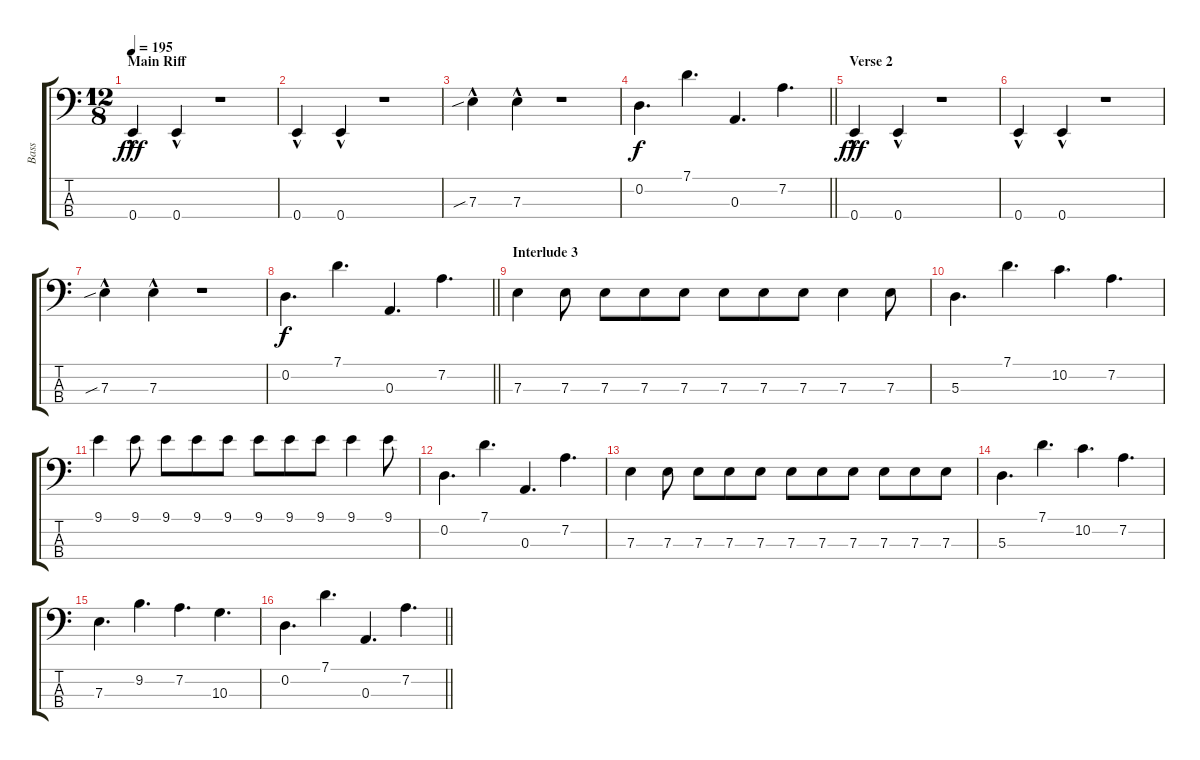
\track ("Bass" "Bass") {instrument electricbasspick}
\staff {score tabs}
\tuning (G2 D2 A1 E1) {hide}
\ts (12 8)
\section ("" "Main Riff")
\tempo 195
\clef f4
\ks c
0.4{hac}.4{dy fff} 0.4{hac}.4 r.1 |
0.4{hac}.4 0.4{hac}.4 r.1 |
7.3{sib hac}.4 7.3{hac}.4 r.1 |
\barLineRight lightlight
0.2.4{d dy f} 7.1.4{d} 0.3.4{d} 7.2.4{d} |
\section ("" "Verse 2")
0.4{hac}.4{dy fff} 0.4{hac}.4 r.1 |
0.4{hac}.4 0.4{hac}.4 r.1 |
7.3{sib hac}.4 7.3{hac}.4 r.1 |
\barLineRight lightlight
0.2.4{d dy f} 7.1.4{d} 0.3.4{d} 7.2.4{d} |
\section ("" "Interlude 3")
7.3.4 7.3.8 7.3.8 7.3.8 7.3.8 7.3.8 7.3.8 7.3.8 7.3.4 7.3.8 |
5.3.4{d} 7.1.4{d} 10.2.4{d} 7.2.4{d} |
9.1.4 9.1.8 9.1.8 9.1.8 9.1.8 9.1.8 9.1.8 9.1.8 9.1.4 9.1.8 |
0.2.4{d} 7.1.4{d} 0.3.4{d} 7.2.4{d} |
7.3.4 7.3.8 7.3.8 7.3.8 7.3.8 7.3.8 7.3.8 7.3.8 7.3.8 7.3.8 7.3.8 |
5.3.4{d} 7.1.4{d} 10.2.4{d} 7.2.4{d} |
7.3.4{d} 9.2.4{d} 7.2.4{d} 10.3.4{d} |
\barLineRight lightlight
0.2.4{d} 7.1.4{d} 0.3.4{d} 7.2.4{d}
